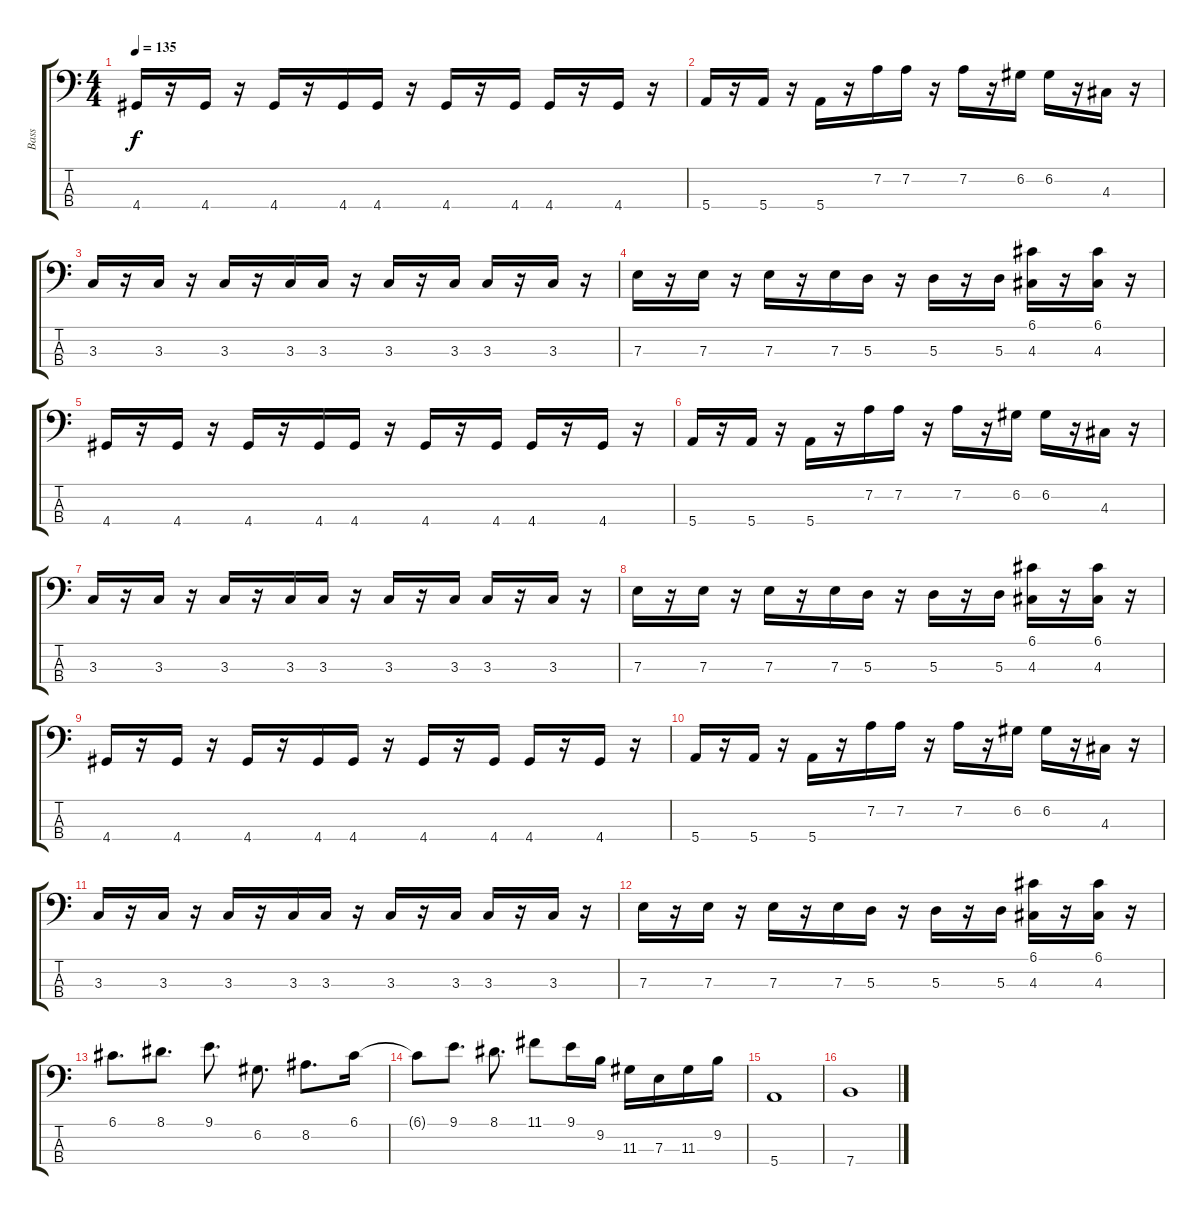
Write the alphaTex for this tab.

\track ("Bass" "Bass") {instrument electricbasspick}
\staff {score tabs}
\tuning (G2 D2 A1 E1) {hide}
\ts (4 4)
\tempo 135
\clef f4
\ks c
4.4.16{dy f} r.16 4.4.16 r.16 4.4.16 r.16 4.4.16 4.4.16 r.16 4.4.16 r.16 4.4.16 4.4.16 r.16 4.4.16 r.16 |
5.4.16 r.16 5.4.16 r.16 5.4.16 r.16 7.2.16 7.2.16 r.16 7.2.16 r.16 6.2.16 6.2.16 r.16 4.3.16 r.16 |
3.3.16 r.16 3.3.16 r.16 3.3.16 r.16 3.3.16 3.3.16 r.16 3.3.16 r.16 3.3.16 3.3.16 r.16 3.3.16 r.16 |
7.3.16 r.16 7.3.16 r.16 7.3.16 r.16 7.3.16 5.3.16 r.16 5.3.16 r.16 5.3.16 (6.1 4.3).16 r.16 (6.1 4.3).16 r.16 |
4.4.16 r.16 4.4.16 r.16 4.4.16 r.16 4.4.16 4.4.16 r.16 4.4.16 r.16 4.4.16 4.4.16 r.16 4.4.16 r.16 |
5.4.16 r.16 5.4.16 r.16 5.4.16 r.16 7.2.16 7.2.16 r.16 7.2.16 r.16 6.2.16 6.2.16 r.16 4.3.16 r.16 |
3.3.16 r.16 3.3.16 r.16 3.3.16 r.16 3.3.16 3.3.16 r.16 3.3.16 r.16 3.3.16 3.3.16 r.16 3.3.16 r.16 |
7.3.16 r.16 7.3.16 r.16 7.3.16 r.16 7.3.16 5.3.16 r.16 5.3.16 r.16 5.3.16 (6.1 4.3).16 r.16 (6.1 4.3).16 r.16 |
4.4.16 r.16 4.4.16 r.16 4.4.16 r.16 4.4.16 4.4.16 r.16 4.4.16 r.16 4.4.16 4.4.16 r.16 4.4.16 r.16 |
5.4.16 r.16 5.4.16 r.16 5.4.16 r.16 7.2.16 7.2.16 r.16 7.2.16 r.16 6.2.16 6.2.16 r.16 4.3.16 r.16 |
3.3.16 r.16 3.3.16 r.16 3.3.16 r.16 3.3.16 3.3.16 r.16 3.3.16 r.16 3.3.16 3.3.16 r.16 3.3.16 r.16 |
7.3.16 r.16 7.3.16 r.16 7.3.16 r.16 7.3.16 5.3.16 r.16 5.3.16 r.16 5.3.16 (6.1 4.3).16 r.16 (6.1 4.3).16 r.16 |
6.1.8{d} 8.1.8{d} 9.1.8{d} 6.2.8{d} 8.2.8{d} 6.1.16 |
6.1{t}.8 9.1.8{d} 8.1.8{d} 11.1.8 9.1.16 9.2.16 11.3.16 7.3.16 11.3.16 9.2.16 |
5.4.1 |
7.4.1
